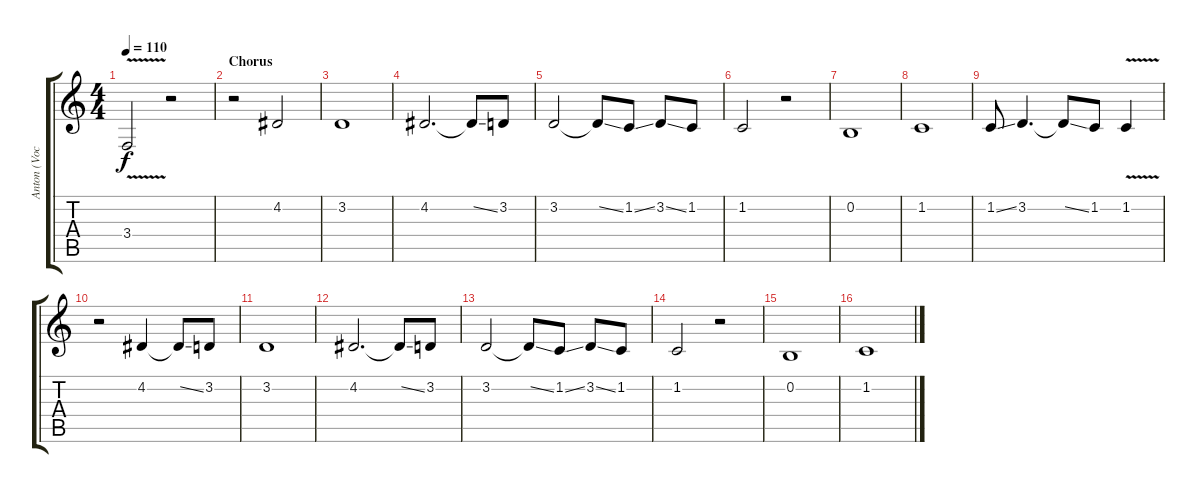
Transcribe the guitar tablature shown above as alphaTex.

\track ("Anton (Vocals)" "Anton (Voc") {instrument acousticgrandpiano}
\staff {score tabs}
\tuning (E4 B3 G3 D3 A2 E2) {hide}
\ts (4 4)
\tempo 110
\clef g2
\ks c
3.4{v}.2{dy f} r.2 |
\section ("" "Chorus")
r.2 4.2.2 |
3.2.1 |
4.2.2{d} 4.2{ss t}.8 3.2.8 |
3.2.2 3.2{ss t}.8 1.2{ss}.8 3.2{ss}.8 1.2.8 |
1.2.2 r.2 |
0.2.1 |
1.2.1 |
1.2{ss}.8 3.2.4{d} 3.2{ss t}.8 1.2.8 1.2{v}.4 |
r.2 4.2.4 4.2{ss t}.8 3.2.8 |
3.2.1 |
4.2.2{d} 4.2{ss t}.8 3.2.8 |
3.2.2 3.2{ss t}.8 1.2{ss}.8 3.2{ss}.8 1.2.8 |
1.2.2 r.2 |
0.2.1 |
1.2.1
